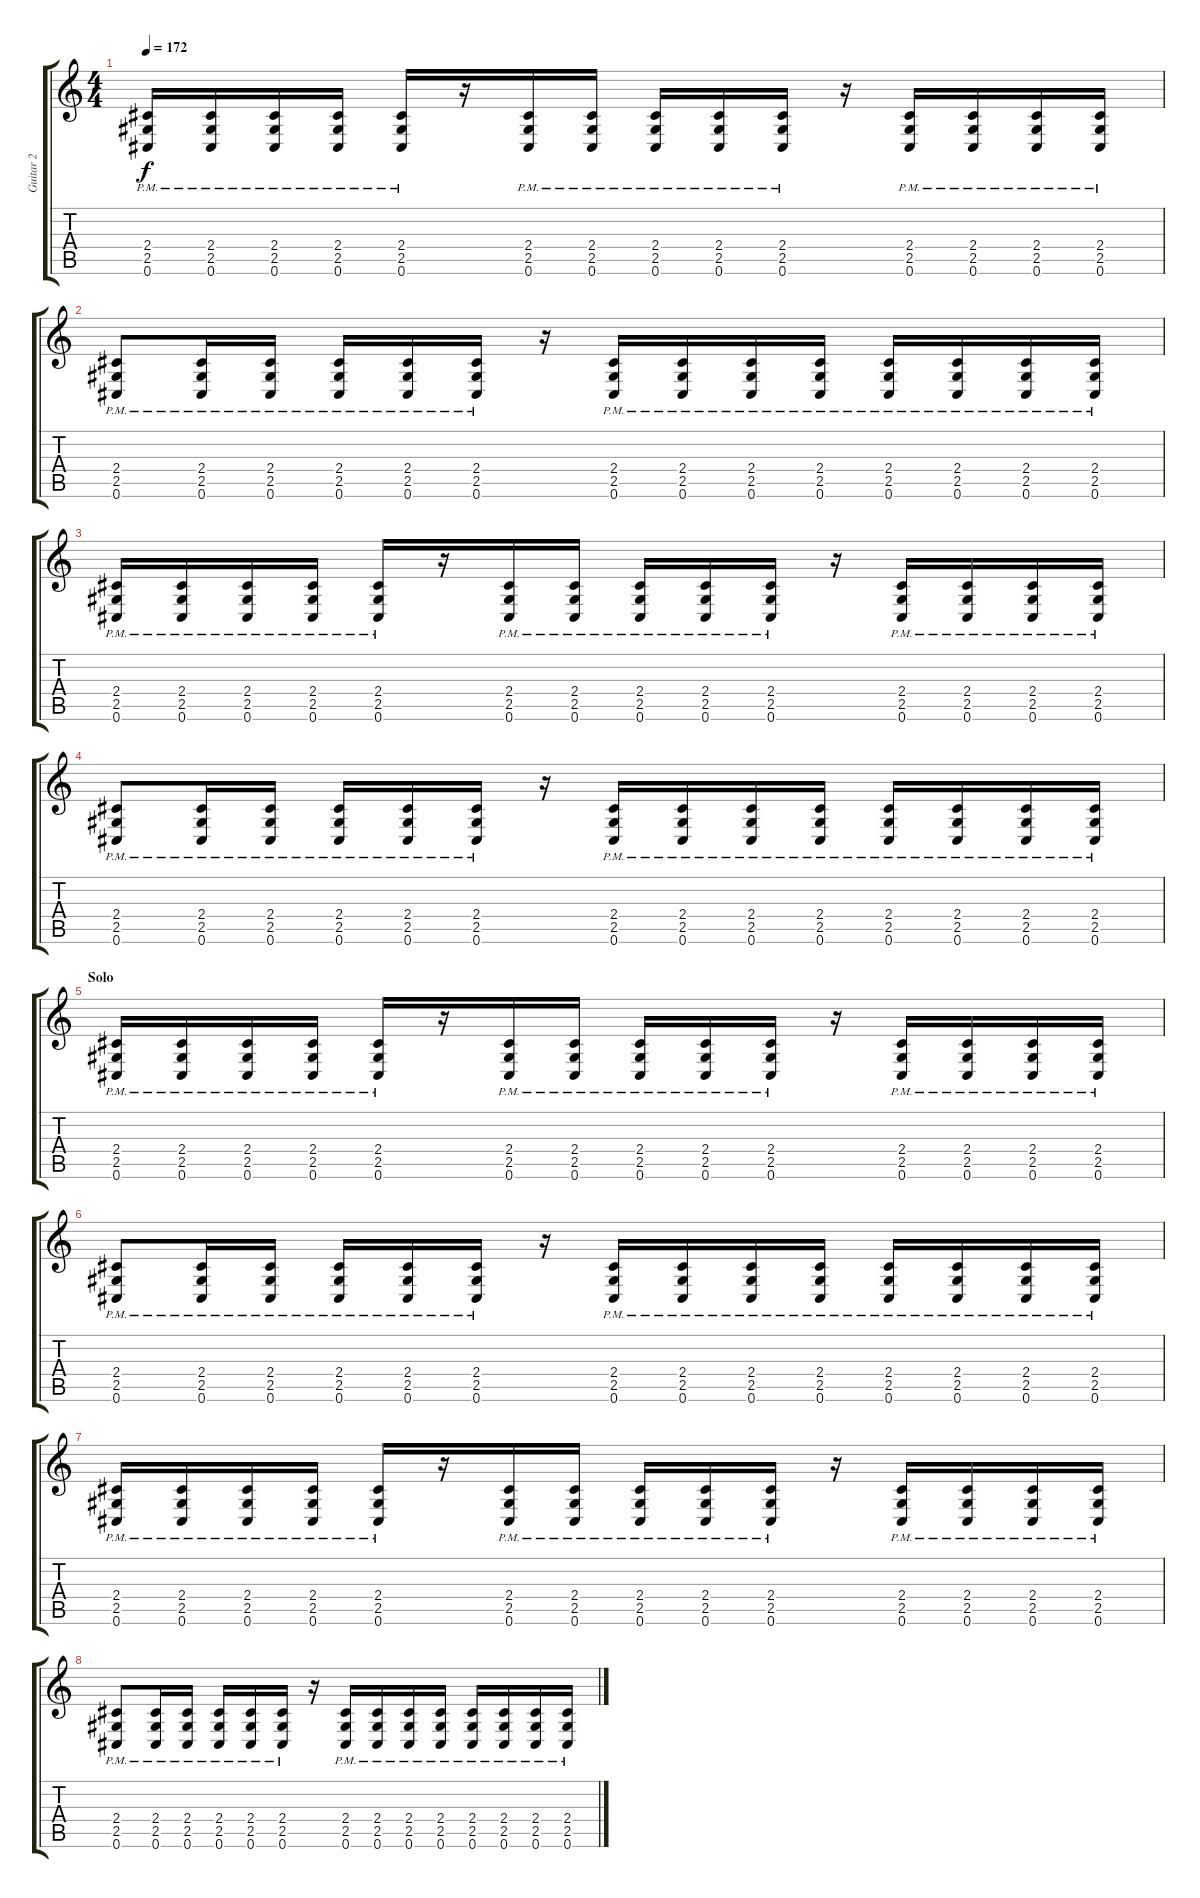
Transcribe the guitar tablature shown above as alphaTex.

\track ("Guitar 2" "Guitar 2") {instrument distortionguitar}
\staff {score tabs}
\tuning (Db4 Ab3 E3 B2 Gb2 Db2) {hide}
\ts (4 4)
\tempo 172
\clef g2
\ks c
(2.4{pm} 2.5{pm} 0.6{pm}).16{dy f} (2.4{pm} 2.5{pm} 0.6{pm}).16 (2.4{pm} 2.5{pm} 0.6{pm}).16 (2.4{pm} 2.5{pm} 0.6{pm}).16 (2.4{pm} 2.5{pm} 0.6{pm}).16 r.16 (2.4{pm} 2.5{pm} 0.6{pm}).16 (2.4{pm} 2.5{pm} 0.6{pm}).16 (2.4{pm} 2.5{pm} 0.6{pm}).16 (2.4{pm} 2.5{pm} 0.6{pm}).16 (2.4{pm} 2.5{pm} 0.6{pm}).16 r.16 (2.4{pm} 2.5{pm} 0.6{pm}).16 (2.4{pm} 2.5{pm} 0.6{pm}).16 (2.4{pm} 2.5{pm} 0.6{pm}).16 (2.4{pm} 2.5{pm} 0.6{pm}).16 |
(2.4{pm} 2.5{pm} 0.6{pm}).8 (2.4{pm} 2.5{pm} 0.6{pm}).16 (2.4{pm} 2.5{pm} 0.6{pm}).16 (2.4{pm} 2.5{pm} 0.6{pm}).16 (2.4{pm} 2.5{pm} 0.6{pm}).16 (2.4{pm} 2.5{pm} 0.6{pm}).16 r.16 (2.4{pm} 2.5{pm} 0.6{pm}).16 (2.4{pm} 2.5{pm} 0.6{pm}).16 (2.4{pm} 2.5{pm} 0.6{pm}).16 (2.4{pm} 2.5{pm} 0.6{pm}).16 (2.4{pm} 2.5{pm} 0.6{pm}).16 (2.4{pm} 2.5{pm} 0.6{pm}).16 (2.4{pm} 2.5{pm} 0.6{pm}).16 (2.4{pm} 2.5{pm} 0.6{pm}).16 |
(2.4{pm} 2.5{pm} 0.6{pm}).16 (2.4{pm} 2.5{pm} 0.6{pm}).16 (2.4{pm} 2.5{pm} 0.6{pm}).16 (2.4{pm} 2.5{pm} 0.6{pm}).16 (2.4{pm} 2.5{pm} 0.6{pm}).16 r.16 (2.4{pm} 2.5{pm} 0.6{pm}).16 (2.4{pm} 2.5{pm} 0.6{pm}).16 (2.4{pm} 2.5{pm} 0.6{pm}).16 (2.4{pm} 2.5{pm} 0.6{pm}).16 (2.4{pm} 2.5{pm} 0.6{pm}).16 r.16 (2.4{pm} 2.5{pm} 0.6{pm}).16 (2.4{pm} 2.5{pm} 0.6{pm}).16 (2.4{pm} 2.5{pm} 0.6{pm}).16 (2.4{pm} 2.5{pm} 0.6{pm}).16 |
(2.4{pm} 2.5{pm} 0.6{pm}).8 (2.4{pm} 2.5{pm} 0.6{pm}).16 (2.4{pm} 2.5{pm} 0.6{pm}).16 (2.4{pm} 2.5{pm} 0.6{pm}).16 (2.4{pm} 2.5{pm} 0.6{pm}).16 (2.4{pm} 2.5{pm} 0.6{pm}).16 r.16 (2.4{pm} 2.5{pm} 0.6{pm}).16 (2.4{pm} 2.5{pm} 0.6{pm}).16 (2.4{pm} 2.5{pm} 0.6{pm}).16 (2.4{pm} 2.5{pm} 0.6{pm}).16 (2.4{pm} 2.5{pm} 0.6{pm}).16 (2.4{pm} 2.5{pm} 0.6{pm}).16 (2.4{pm} 2.5{pm} 0.6{pm}).16 (2.4{pm} 2.5{pm} 0.6{pm}).16 |
\section ("" "Solo")
(2.4{pm} 2.5{pm} 0.6{pm}).16 (2.4{pm} 2.5{pm} 0.6{pm}).16 (2.4{pm} 2.5{pm} 0.6{pm}).16 (2.4{pm} 2.5{pm} 0.6{pm}).16 (2.4{pm} 2.5{pm} 0.6{pm}).16 r.16 (2.4{pm} 2.5{pm} 0.6{pm}).16 (2.4{pm} 2.5{pm} 0.6{pm}).16 (2.4{pm} 2.5{pm} 0.6{pm}).16 (2.4{pm} 2.5{pm} 0.6{pm}).16 (2.4{pm} 2.5{pm} 0.6{pm}).16 r.16 (2.4{pm} 2.5{pm} 0.6{pm}).16 (2.4{pm} 2.5{pm} 0.6{pm}).16 (2.4{pm} 2.5{pm} 0.6{pm}).16 (2.4{pm} 2.5{pm} 0.6{pm}).16 |
(2.4{pm} 2.5{pm} 0.6{pm}).8 (2.4{pm} 2.5{pm} 0.6{pm}).16 (2.4{pm} 2.5{pm} 0.6{pm}).16 (2.4{pm} 2.5{pm} 0.6{pm}).16 (2.4{pm} 2.5{pm} 0.6{pm}).16 (2.4{pm} 2.5{pm} 0.6{pm}).16 r.16 (2.4{pm} 2.5{pm} 0.6{pm}).16 (2.4{pm} 2.5{pm} 0.6{pm}).16 (2.4{pm} 2.5{pm} 0.6{pm}).16 (2.4{pm} 2.5{pm} 0.6{pm}).16 (2.4{pm} 2.5{pm} 0.6{pm}).16 (2.4{pm} 2.5{pm} 0.6{pm}).16 (2.4{pm} 2.5{pm} 0.6{pm}).16 (2.4{pm} 2.5{pm} 0.6{pm}).16 |
(2.4{pm} 2.5{pm} 0.6{pm}).16 (2.4{pm} 2.5{pm} 0.6{pm}).16 (2.4{pm} 2.5{pm} 0.6{pm}).16 (2.4{pm} 2.5{pm} 0.6{pm}).16 (2.4{pm} 2.5{pm} 0.6{pm}).16 r.16 (2.4{pm} 2.5{pm} 0.6{pm}).16 (2.4{pm} 2.5{pm} 0.6{pm}).16 (2.4{pm} 2.5{pm} 0.6{pm}).16 (2.4{pm} 2.5{pm} 0.6{pm}).16 (2.4{pm} 2.5{pm} 0.6{pm}).16 r.16 (2.4{pm} 2.5{pm} 0.6{pm}).16 (2.4{pm} 2.5{pm} 0.6{pm}).16 (2.4{pm} 2.5{pm} 0.6{pm}).16 (2.4{pm} 2.5{pm} 0.6{pm}).16 |
(2.4{pm} 2.5{pm} 0.6{pm}).8 (2.4{pm} 2.5{pm} 0.6{pm}).16 (2.4{pm} 2.5{pm} 0.6{pm}).16 (2.4{pm} 2.5{pm} 0.6{pm}).16 (2.4{pm} 2.5{pm} 0.6{pm}).16 (2.4{pm} 2.5{pm} 0.6{pm}).16 r.16 (2.4{pm} 2.5{pm} 0.6{pm}).16 (2.4{pm} 2.5{pm} 0.6{pm}).16 (2.4{pm} 2.5{pm} 0.6{pm}).16 (2.4{pm} 2.5{pm} 0.6{pm}).16 (2.4{pm} 2.5{pm} 0.6{pm}).16 (2.4{pm} 2.5{pm} 0.6{pm}).16 (2.4{pm} 2.5{pm} 0.6{pm}).16 (2.4{pm} 2.5{pm} 0.6{pm}).16
